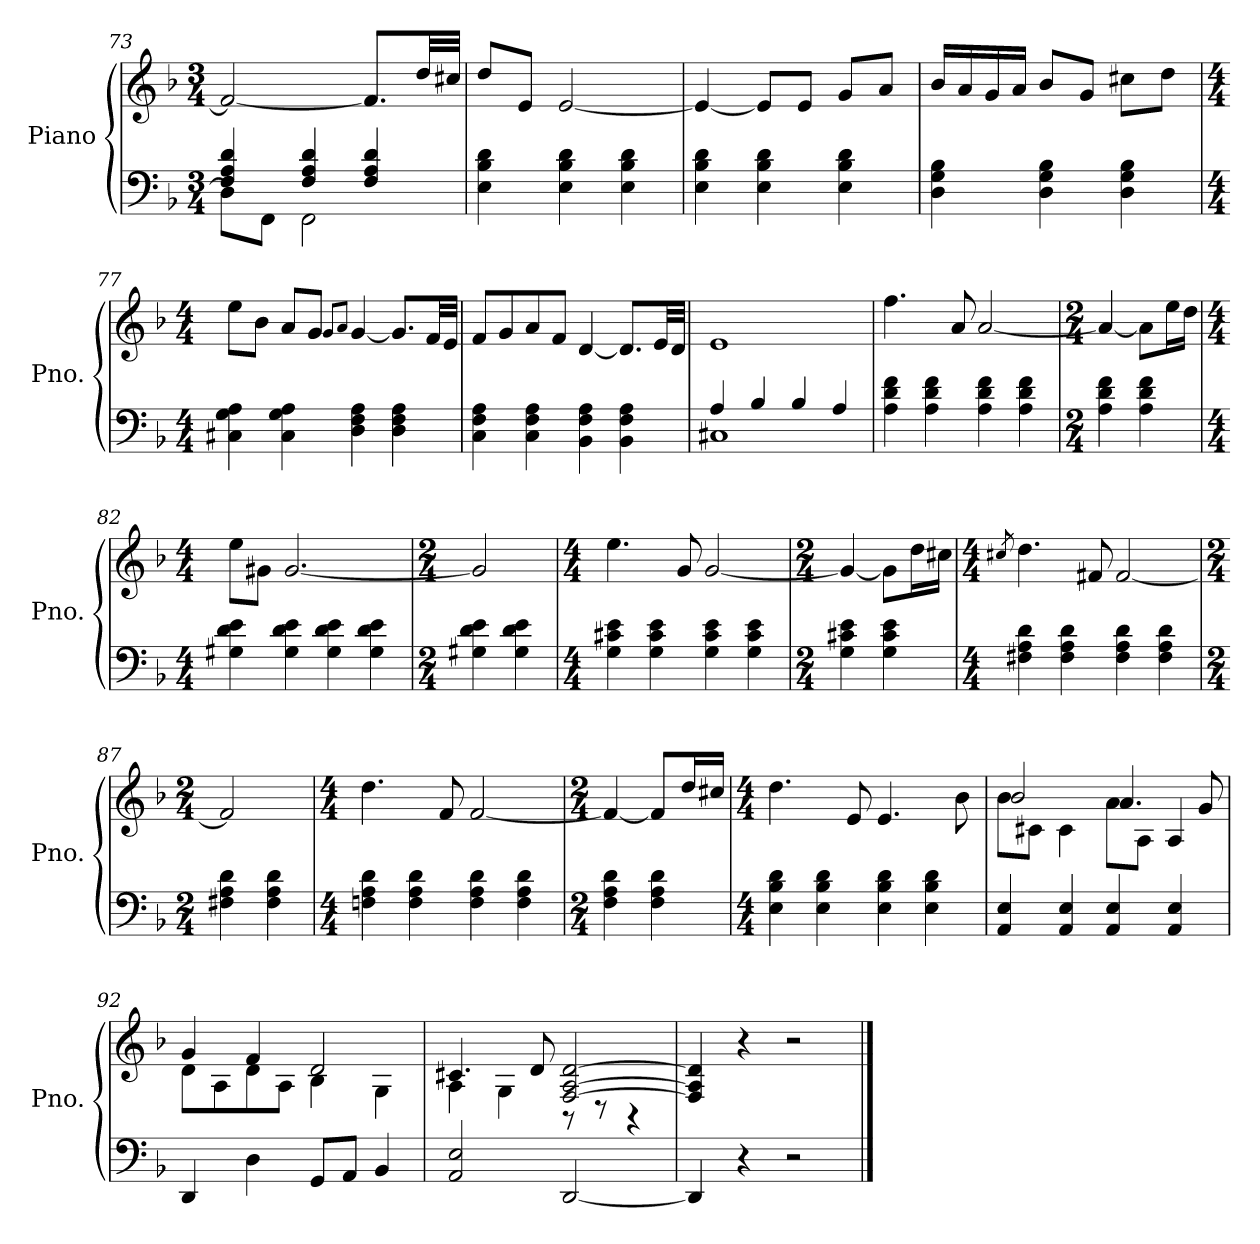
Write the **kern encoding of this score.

**kern	**kern
*part1	*part1
*staff2	*staff1
*I"Piano	*
*I'Pno.	*
*clefF4	*clefG2
*k[b-]	*k[b-]
*M3/4	*M3/4
=73	=73
*^	*
4F/ 4A/ 4d/	8D\L]	2f/_
.	8FF\J	.
4F/ 4A/ 4d/	2FF\	.
4F/ 4A/ 4d/	.	8.f/L]
.	.	32dd/LL
.	.	32cc#X/JJJ
*v	*v	*
=74	=74
4E\ 4B-\ 4d\	8dd/L
.	8e/J
4E\ 4B-\ 4d\	[2e/
4E\ 4B-\ 4d\	.
=75	=75
4E\ 4B-\ 4d\	4e/_
4E\ 4B-\ 4d\	8e/L]
.	8e/J
4E\ 4B-\ 4d\	8g/L
.	8a/J
=76	=76
4D\ 4G\ 4B-\	16b-/LL
.	16a/
.	16g/
.	16a/JJ
4D\ 4G\ 4B-\	8b-/L
.	8g/J
4D\ 4G\ 4B-\	8cc#X\L
.	8dd\J
!!LO:LB:g=z
=77	=77
*M4/4	*M4/4
4C#X\ 4G\ 4A\	8ee\L
.	8b-\J
4C#\ 4G\ 4A\	8a/L
.	8g/J
.	8qg/L
.	8qa/J
4D\ 4F\ 4A\	[4g/
4D\ 4F\ 4A\	8.g/L]
.	32f/LL
.	32e/JJJ
=78	=78
4C\ 4F\ 4A\	8f/L
.	8g/
4C\ 4F\ 4A\	8a/
.	8f/J
4BB-\ 4F\ 4A\	[4d/
4BB-\ 4F\ 4A\	8.d/L]
.	32e/LL
.	32d/JJJ
=79	=79
*^	*
1C#X	4A/	1e
.	4B-/	.
.	4B-/	.
.	4A/	.
*v	*v	*
=80	=80
4A\ 4d\ 4f\	4.ff\
4A\ 4d\ 4f\	.
.	8a/
4A\ 4d\ 4f\	[2a/
4A\ 4d\ 4f\	.
=81	=81
*M2/4	*M2/4
4A\ 4d\ 4f\	4a/_
4A\ 4d\ 4f\	8a\L]
.	16ee\L
.	16dd\JJ
!!LO:PB:g=z
=82	=82
*M4/4	*M4/4
4G#X\ 4d\ 4e\	8ee\L
.	8g#X\J
4G#\ 4d\ 4e\	[2.g#/
4G#\ 4d\ 4e\	.
4G#\ 4d\ 4e\	.
=83	=83
*M2/4	*M2/4
4G#X\ 4d\ 4e\	2g#/]
4G#\ 4d\ 4e\	.
=84	=84
*M4/4	*M4/4
4G\ 4c#X\ 4e\	4.ee\
4G\ 4c#\ 4e\	.
.	8g/
4G\ 4c#\ 4e\	[2g/
4G\ 4c#\ 4e\	.
=85	=85
*M2/4	*M2/4
4G\ 4c#X\ 4e\	4g/_
4G\ 4c#\ 4e\	8g\L]
.	16dd\L
.	16cc#X\JJ
=86	=86
*M4/4	*M4/4
.	8qcc#X/
4F#X\ 4A\ 4d\	4.dd\
4F#\ 4A\ 4d\	.
.	8f#X/
4F#\ 4A\ 4d\	[2f#/
4F#\ 4A\ 4d\	.
!!LO:LB:g=z
=87	=87
*M2/4	*M2/4
4F#X\ 4A\ 4d\	2f#/]
4F#\ 4A\ 4d\	.
=88	=88
*M4/4	*M4/4
4Fn\ 4A\ 4d\	4.dd\
4F\ 4A\ 4d\	.
.	8f/
4F\ 4A\ 4d\	[2f/
4F\ 4A\ 4d\	.
=89	=89
*M2/4	*M2/4
4F\ 4A\ 4d\	4f/_
4F\ 4A\ 4d\	8f/L]
.	16dd/L
.	16cc#X/JJ
=90	=90
*M4/4	*M4/4
4E\ 4B-\ 4d\	4.dd\
4E\ 4B-\ 4d\	.
.	8e/
4E\ 4B-\ 4d\	4.e/
4E\ 4B-\ 4d\	.
.	8b-\
=91	=91
*	*^
4AA/ 4E/	8b-\L	2b-/
.	8c#X\J	.
4AA/ 4E/	4c#\	.
4AA/ 4E/	8a\L	4.a/
.	8A\J	.
4AA/ 4E/	4A/	.
.	.	8g/
!!LO:LB:g=z	!!
=92	=92	=92
4DD/	8d\L	4g/
.	8A\	.
4D\	8d\	4f/
.	8A\J	.
8GG/L	4B-\	2d/
8AA/J	.	.
4BB-/	4G\	.
=93	=93	=93
2AA/ 2E/	4.c#X/	4A\
.	.	4G\
.	8d/	.
[2DD/	[2F/ [2A/ [2d/	8r
.	.	8r
.	.	4r
*	*v	*v
=94	=94
4DD/]	4F/] 4A/] 4d/]
4r	4r
2r	2r
==	==
*-	*-
